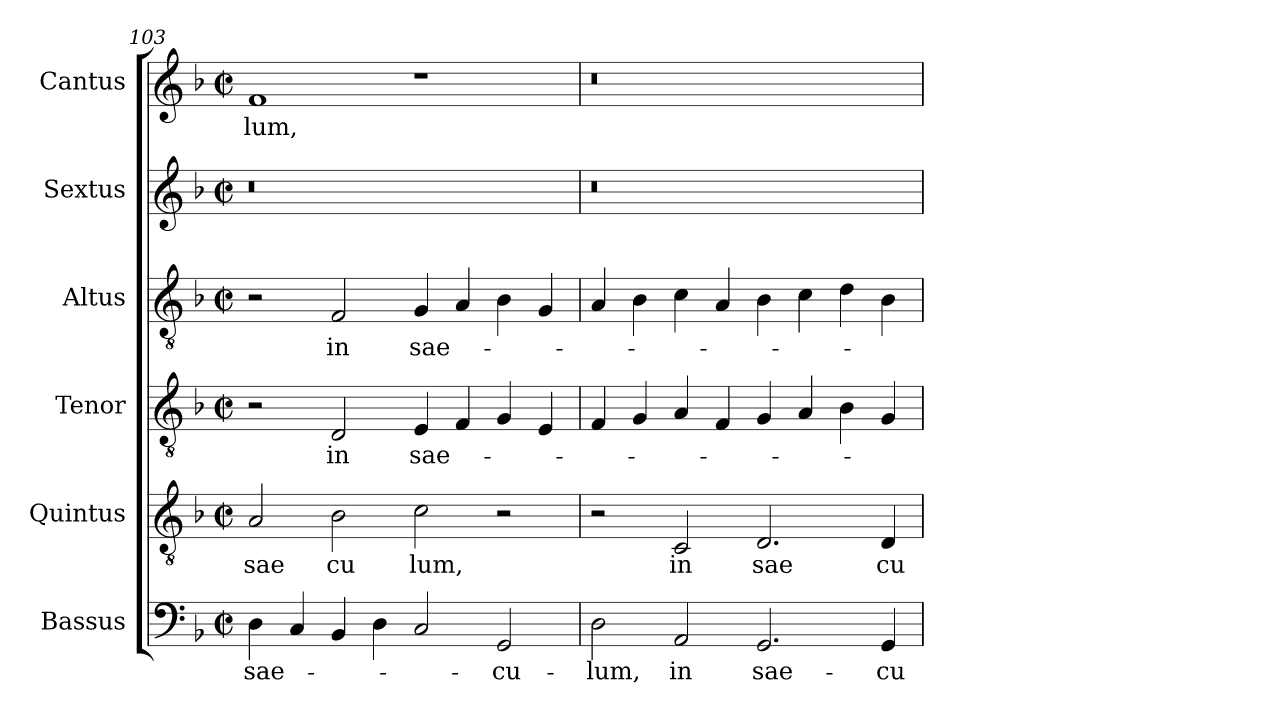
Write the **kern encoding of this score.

**kern	**text	**kern	**text	**kern	**text	**kern	**text	**kern	**kern	**text
*part6	*part6	*part5	*part5	*part4	*part4	*part3	*part3	*part2	*part1	*part1
*staff6	*staff6	*staff5	*staff5	*staff4	*staff4	*staff3	*staff3	*staff2	*staff1	*staff1
*I"Bassus	*	*I"Quintus	*	*I"Tenor	*	*I"Altus	*	*I"Sextus	*I"Cantus	*
*clefF4	*	*clefGv2	*	*clefGv2	*	*clefGv2	*	*clefG2	*clefG2	*
*k[b-]	*	*k[b-]	*	*k[b-]	*	*k[b-]	*	*k[b-]	*k[b-]	*
*F:	*	*F:	*	*F:	*	*F:	*	*F:	*F:	*
*M2/2	*	*M2/2	*	*M2/2	*	*M2/2	*	*M2/2	*M2/2	*
*met(c|)	*	*met(c|)	*	*met(c|)	*	*met(c|)	*	*met(c|)	*met(c|)	*
=103	=103	=103	=103	=103	=103	=103	=103	=103	=103	=103
!	!LO:LY:b	!	!LO:LY:b:cj	!	!	!	!	!	!	!LO:LY:b:cj
4D\	sae-	2A/	sae	2r	.	2r	.	0r	1f	-lum,
4C/	.	.	.	.	.	.	.	.	.	.
!	!	!	!LO:LY:b:cj	!	!LO:LY:b:cj	!	!LO:LY:b:cj	!	!	!
4BB-/	.	2B-\	cu	2D/	in	2F/	in	.	.	.
4D\	.	.	.	.	.	.	.	.	.	.
!	!	!	!LO:LY:b:cj	!	!LO:LY:b	!	!LO:LY:b	!	!	!
2C/	.	2c\	lum,	4E/	sae-	4G/	sae-	.	1r	.
.	.	.	.	4F/	.	4A/	.	.	.	.
!	!LO:LY:b:cj	!	!	!	!	!	!	!	!	!
2GG/	-cu-	2r	.	4G/	.	4B-\	.	.	.	.
.	.	.	.	4E/	.	4G/	.	.	.	.
=104	=104	=104	=104	=104	=104	=104	=104	=104	=104	=104
!	!LO:LY:b:cj	!	!	!	!	!	!	!	!	!
2D\	-lum,	2r	.	4F/	.	4A/	.	0r	0r	.
.	.	.	.	4G/	.	4B-\	.	.	.	.
!	!LO:LY:b:cj	!	!LO:LY:b:cj	!	!	!	!	!	!	!
2AA/	in	2C/	in	4A/	.	4c\	.	.	.	.
.	.	.	.	4F/	.	4A/	.	.	.	.
!	!LO:LY:b:cj	!	!LO:LY:b:cj	!	!	!	!	!	!	!
2.GG/	sae-	2.D/	sae	4G/	.	4B-\	.	.	.	.
.	.	.	.	4A/	.	4c\	.	.	.	.
.	.	.	.	4B-\	.	4d\	.	.	.	.
!	!LO:LY:b:cj	!	!LO:LY:b:cj	!	!	!	!	!	!	!
4GG/	-cu-	4D/	cu	4G/	.	4B-\	.	.	.	.
=	=	=	=	=	=	=	=	=	=	=
*-	*-	*-	*-	*-	*-	*-	*-	*-	*-	*-
